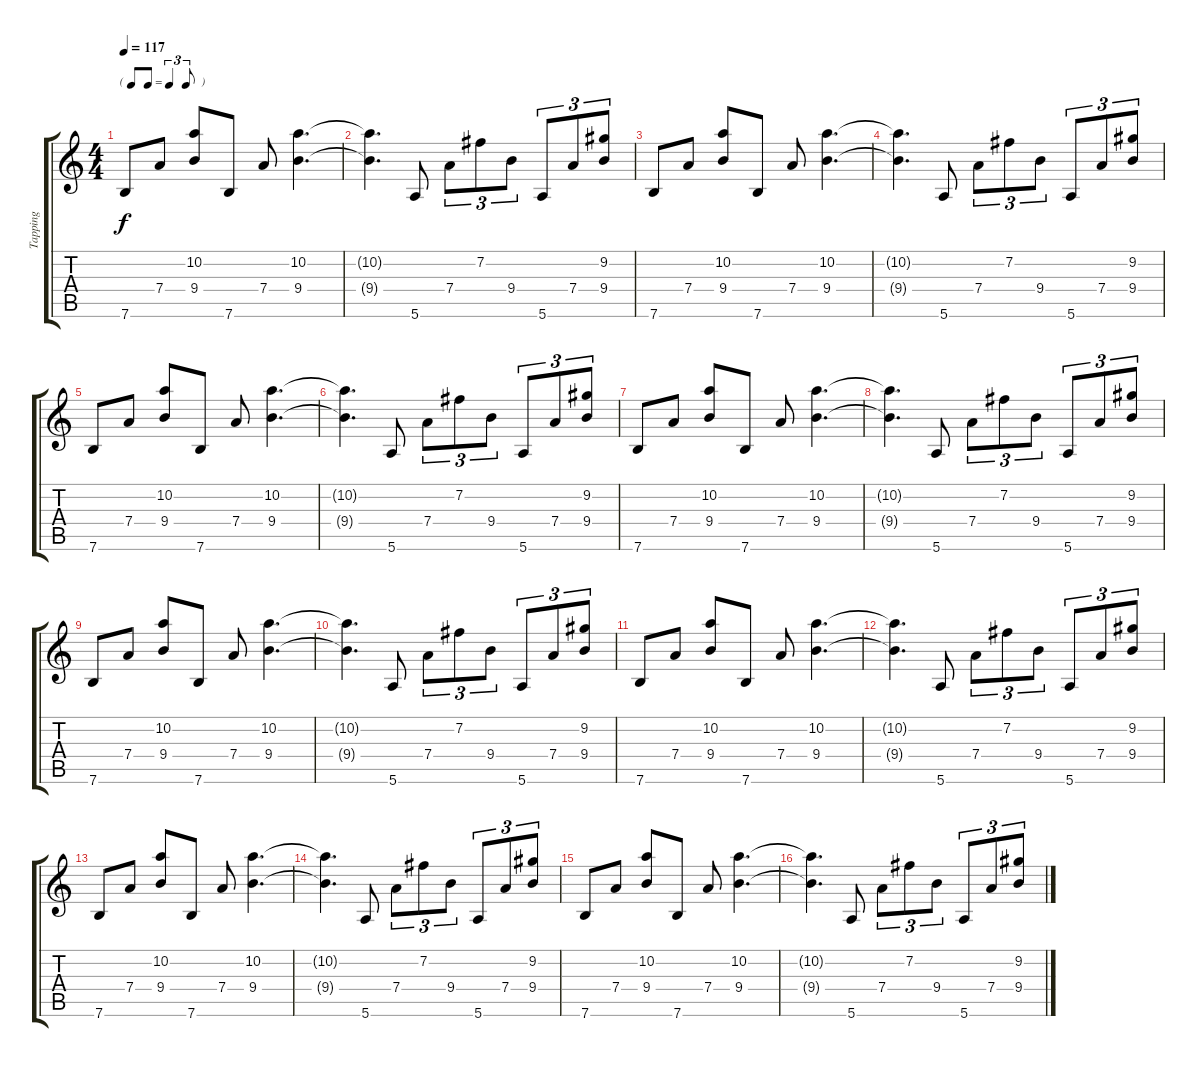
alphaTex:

\track ("Tapping" "Tapping") {instrument electricguitarjazz}
\staff {score tabs}
\tuning (E4 B3 G3 D3 A2 E2) {hide}
\ts (4 4)
\tf triplet8th
\tempo 117
\clef g2
\ks c
7.6.8{dy f} 7.4.8 (10.2 9.4).8 7.6.8 7.4.8 (10.2 9.4).4{d} |
(10.2{t} 9.4{t}).4{d} 5.6.8 7.4.8{tu (3 2)} 7.2.8{tu (3 2)} 9.4.8{tu (3 2)} 5.6.8{tu (3 2)} 7.4.8{tu (3 2)} (9.2 9.4).8{tu (3 2)} |
7.6.8 7.4.8 (10.2 9.4).8 7.6.8 7.4.8 (10.2 9.4).4{d} |
(10.2{t} 9.4{t}).4{d} 5.6.8 7.4.8{tu (3 2)} 7.2.8{tu (3 2)} 9.4.8{tu (3 2)} 5.6.8{tu (3 2)} 7.4.8{tu (3 2)} (9.2 9.4).8{tu (3 2)} |
7.6.8 7.4.8 (10.2 9.4).8 7.6.8 7.4.8 (10.2 9.4).4{d} |
(10.2{t} 9.4{t}).4{d} 5.6.8 7.4.8{tu (3 2)} 7.2.8{tu (3 2)} 9.4.8{tu (3 2)} 5.6.8{tu (3 2)} 7.4.8{tu (3 2)} (9.2 9.4).8{tu (3 2)} |
7.6.8 7.4.8 (10.2 9.4).8 7.6.8 7.4.8 (10.2 9.4).4{d} |
(10.2{t} 9.4{t}).4{d} 5.6.8 7.4.8{tu (3 2)} 7.2.8{tu (3 2)} 9.4.8{tu (3 2)} 5.6.8{tu (3 2)} 7.4.8{tu (3 2)} (9.2 9.4).8{tu (3 2)} |
7.6.8 7.4.8 (10.2 9.4).8 7.6.8 7.4.8 (10.2 9.4).4{d} |
(10.2{t} 9.4{t}).4{d} 5.6.8 7.4.8{tu (3 2)} 7.2.8{tu (3 2)} 9.4.8{tu (3 2)} 5.6.8{tu (3 2)} 7.4.8{tu (3 2)} (9.2 9.4).8{tu (3 2)} |
7.6.8 7.4.8 (10.2 9.4).8 7.6.8 7.4.8 (10.2 9.4).4{d} |
(10.2{t} 9.4{t}).4{d} 5.6.8 7.4.8{tu (3 2)} 7.2.8{tu (3 2)} 9.4.8{tu (3 2)} 5.6.8{tu (3 2)} 7.4.8{tu (3 2)} (9.2 9.4).8{tu (3 2)} |
7.6.8 7.4.8 (10.2 9.4).8 7.6.8 7.4.8 (10.2 9.4).4{d} |
(10.2{t} 9.4{t}).4{d} 5.6.8 7.4.8{tu (3 2)} 7.2.8{tu (3 2)} 9.4.8{tu (3 2)} 5.6.8{tu (3 2)} 7.4.8{tu (3 2)} (9.2 9.4).8{tu (3 2)} |
7.6.8 7.4.8 (10.2 9.4).8 7.6.8 7.4.8 (10.2 9.4).4{d} |
(10.2{t} 9.4{t}).4{d} 5.6.8 7.4.8{tu (3 2)} 7.2.8{tu (3 2)} 9.4.8{tu (3 2)} 5.6.8{tu (3 2)} 7.4.8{tu (3 2)} (9.2 9.4).8{tu (3 2)}
